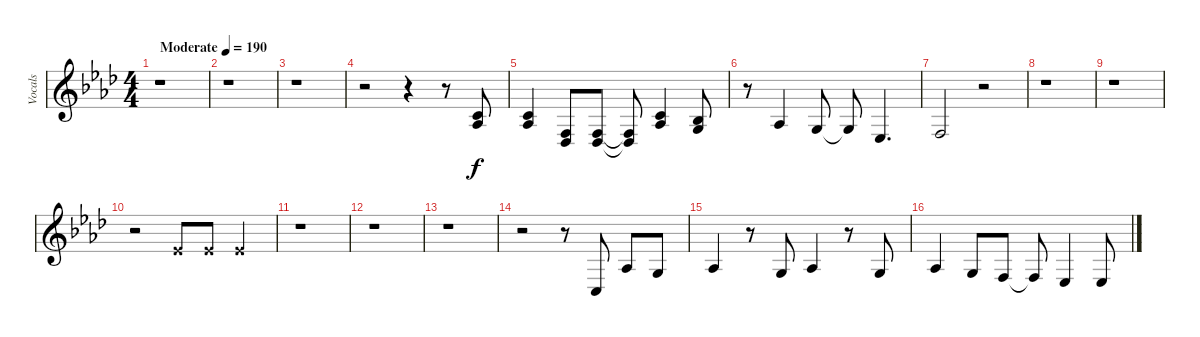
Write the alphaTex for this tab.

\track ("Vocals" "Vocals") {instrument flute}
\staff {score}
\tuning (E4 B3 G3 D3 A2 D2) {hide}
\ts (4 4)
\tempo (190 "Moderate")
\clef g2
\ks ab
r.1{dy f instrument flute} |
r.1 |
r.1 |
r.2 r.4 r.8 (1.2 1.3).8 |
(1.2 1.3).4 (3.4 4.5).8 (3.4 4.5).8 (3.4{t} 4.5{t}).8 (1.2 1.3).4 (3.3 5.4).8 |
r.8 1.3.4 0.3.8 0.3{t}.8 1.4.4{d} |
3.4.2 r.2 |
r.1 |
r.1 |
r.2 4.2{x}.8 4.2{x}.8 4.2{x}.4 |
r.1 |
r.1 |
r.1 |
r.2 r.8 3.5.8 1.3.8 0.3.8 |
1.3.4 r.8 0.3.8 1.3.4 r.8 0.3.8 |
1.3.4 0.3.8 3.4.8 3.4{t}.8 1.4.4 1.4.8
